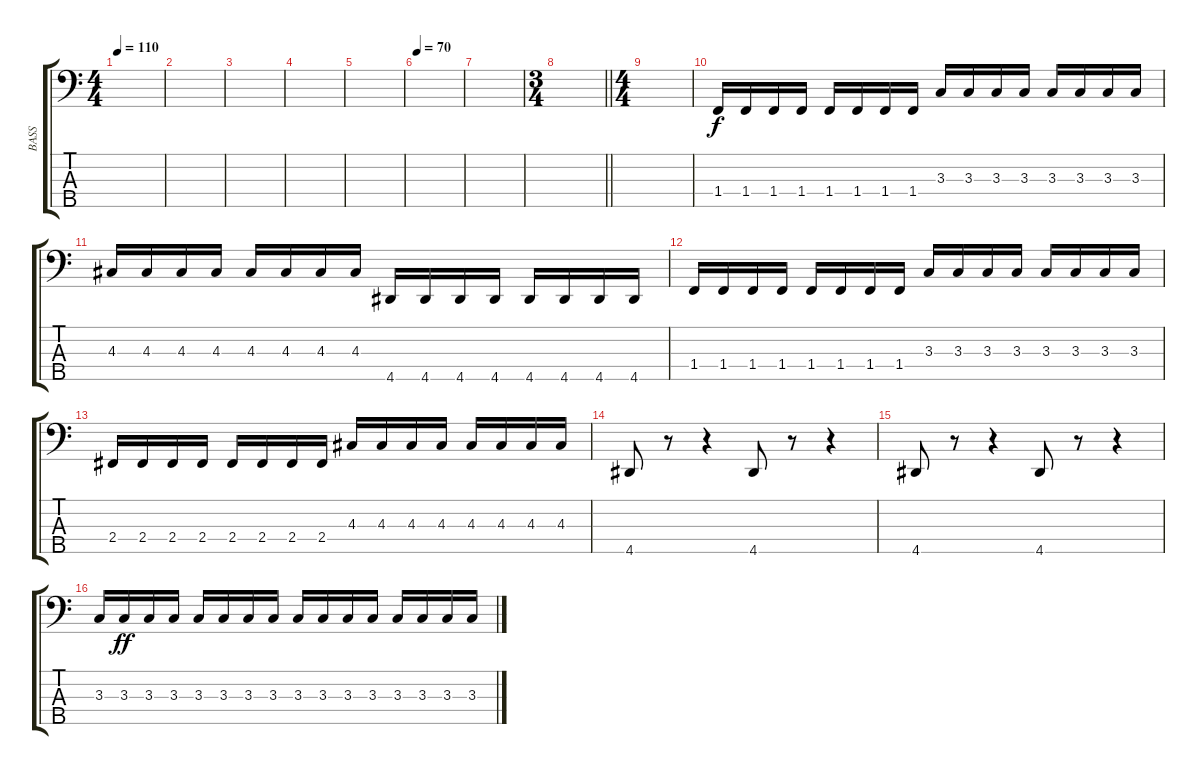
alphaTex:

\track ("BASS" "BASS") {instrument electricbassfinger}
\staff {score tabs}
\tuning (G2 D2 A1 E1 B0) {hide}
\ts (4 4)
\tempo 110
\clef f4
\ks c
|
|
|
|
|
\tempo 70
|
|
\ts (3 4)
\barLineRight lightlight
|
\ts (4 4)
|
1.4.16 1.4.16 1.4.16 1.4.16 1.4.16 1.4.16 1.4.16 1.4.16 3.3.16 3.3.16 3.3.16 3.3.16 3.3.16 3.3.16 3.3.16 3.3.16 |
4.3.16 4.3.16 4.3.16 4.3.16 4.3.16 4.3.16 4.3.16 4.3.16 4.5.16 4.5.16 4.5.16 4.5.16 4.5.16 4.5.16 4.5.16 4.5.16 |
1.4.16 1.4.16 1.4.16 1.4.16 1.4.16 1.4.16 1.4.16 1.4.16 3.3.16 3.3.16 3.3.16 3.3.16 3.3.16 3.3.16 3.3.16 3.3.16 |
2.4.16 2.4.16 2.4.16 2.4.16 2.4.16 2.4.16 2.4.16 2.4.16 4.3.16 4.3.16 4.3.16 4.3.16 4.3.16 4.3.16 4.3.16 4.3.16 |
4.5.8 r.8 r.4 4.5.8 r.8 r.4 |
4.5.8 r.8 r.4 4.5.8 r.8 r.4 |
3.3.16 3.3.16{dy ff} 3.3.16 3.3.16 3.3.16 3.3.16 3.3.16 3.3.16 3.3.16 3.3.16 3.3.16 3.3.16 3.3.16 3.3.16 3.3.16 3.3.16
